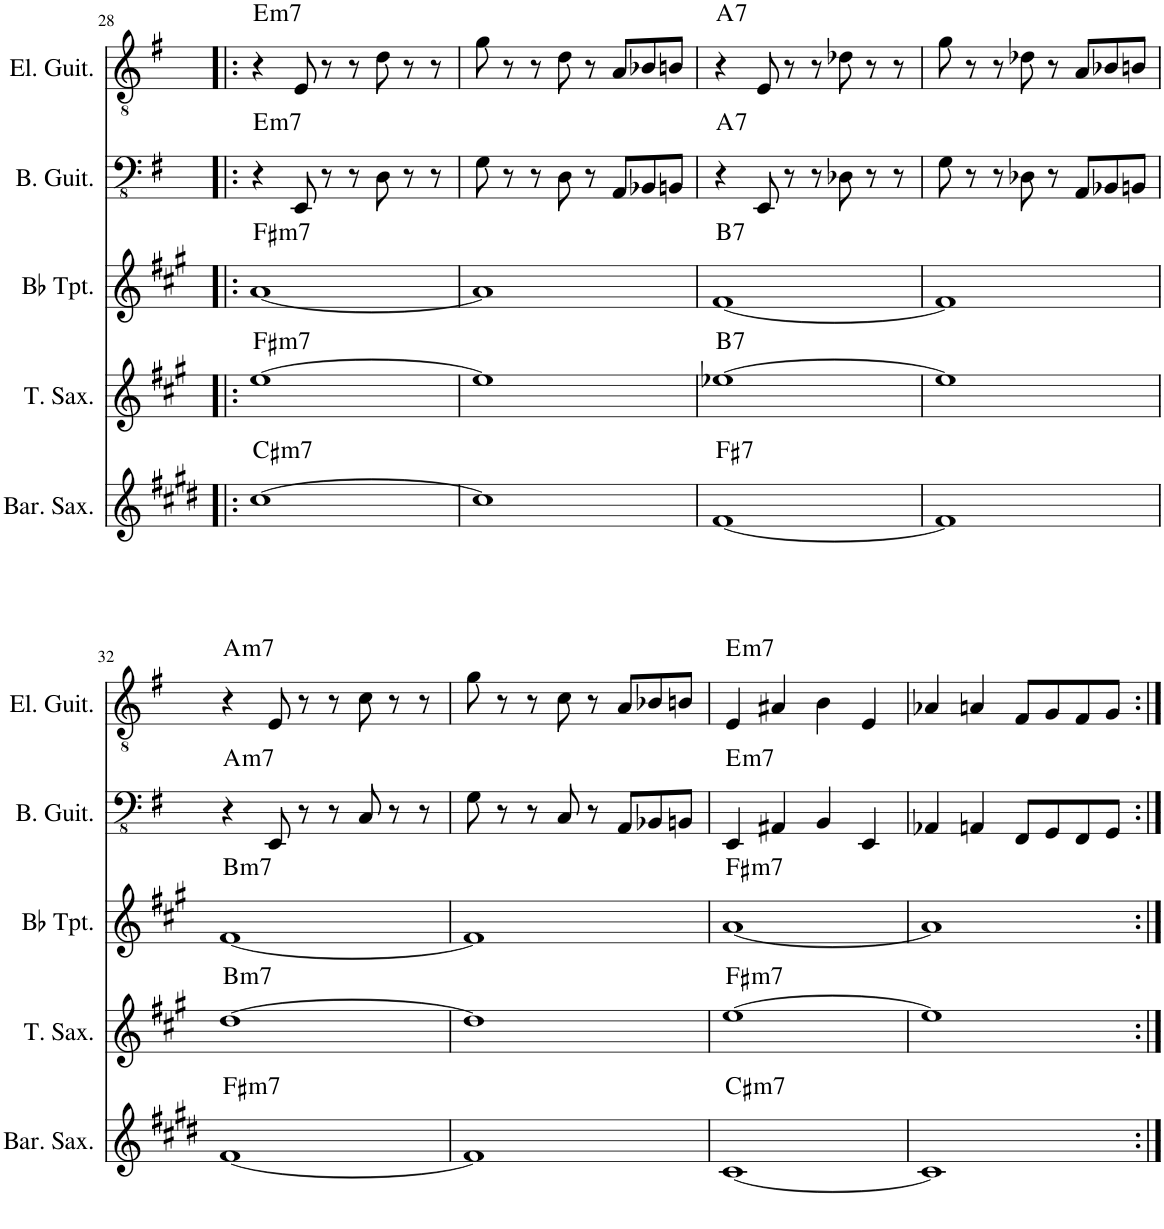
**kern	**harte	**kern	**harte	**kern	**harte	**kern	**harte	**kern	**harte
*part5	*part5	*part4	*part4	*part3	*part3	*part2	*part2	*part1	*part1
*staff5	*	*staff4	*	*staff3	*	*staff2	*	*staff1	*
*I"Baritone Saxophone	*	*I"Tenor Saxophone	*	*I"Bb Trumpet	*	*I"Bass Guitar	*	*I"Electric Guitar	*
*I'Bar. Sax.	*	*I'T. Sax.	*	*I'Bb Tpt.	*	*I'B. Guit.	*	*I'El. Guit.	*
!!LO:PB:g=z
*clefG2	*	*clefG2	*	*clefG2	*	*clefFv4	*	*clefGv2	*
*Trd12c21	*	*Trd8c14	*	*Trd1c2	*	*	*	*	*
*k[f#c#g#d#]	*	*k[f#c#g#]	*	*k[f#c#g#]	*	*k[f#]	*	*k[f#]	*
*M4/4	*	*M4/4	*	*M4/4	*	*M4/4	*	*M4/4	*
=28!|:	=28!|:	=28!|:	=28!|:	=28!|:	=28!|:	=28!|:	=28!|:	=28!|:	=28!|:
!	!LO:H:kt=m7	!	!LO:H:kt=m7	!	!LO:H:kt=m7	!	!LO:H:kt=m7	!	!LO:H:kt=m7
[1cc#	C#:min7	[1ee	F#:min7	[1a	F#:min7	4r	E:min7	4r	E:min7
.	.	.	.	.	.	8EEE/	.	8E/	.
.	.	.	.	.	.	8r	.	8r	.
.	.	.	.	.	.	8r	.	8r	.
.	.	.	.	.	.	8DD\	.	8d\	.
.	.	.	.	.	.	8r	.	8r	.
.	.	.	.	.	.	8r	.	8r	.
=29	=29	=29	=29	=29	=29	=29	=29	=29	=29
1cc#]	.	1ee]	.	1a]	.	8GG\	.	8g\	.
.	.	.	.	.	.	8r	.	8r	.
.	.	.	.	.	.	8r	.	8r	.
.	.	.	.	.	.	8DD\	.	8d\	.
.	.	.	.	.	.	8r	.	8r	.
.	.	.	.	.	.	8AAA/L	.	8A/L	.
.	.	.	.	.	.	8BBB-X/	.	8B-X/	.
.	.	.	.	.	.	8BBBn/J	.	8Bn/J	.
=30	=30	=30	=30	=30	=30	=30	=30	=30	=30
!	!LO:H:kt=7	!	!LO:H:kt=7	!	!LO:H:kt=7	!	!LO:H:kt=7	!	!LO:H:kt=7
[1f#	F#:7	[1ee-X	B:7	[1f#	B:7	4r	A:7	4r	A:7
.	.	.	.	.	.	8EEE/	.	8E/	.
.	.	.	.	.	.	8r	.	8r	.
.	.	.	.	.	.	8r	.	8r	.
.	.	.	.	.	.	8DD-X\	.	8d-X\	.
.	.	.	.	.	.	8r	.	8r	.
.	.	.	.	.	.	8r	.	8r	.
=31	=31	=31	=31	=31	=31	=31	=31	=31	=31
1f#]	.	1ee-]	.	1f#]	.	8GG\	.	8g\	.
.	.	.	.	.	.	8r	.	8r	.
.	.	.	.	.	.	8r	.	8r	.
.	.	.	.	.	.	8DD-X\	.	8d-X\	.
.	.	.	.	.	.	8r	.	8r	.
.	.	.	.	.	.	8AAA/L	.	8A/L	.
.	.	.	.	.	.	8BBB-X/	.	8B-X/	.
.	.	.	.	.	.	8BBBn/J	.	8Bn/J	.
!!LO:LB:g=z
=32	=32	=32	=32	=32	=32	=32	=32	=32	=32
!	!LO:H:kt=m7	!	!LO:H:kt=m7	!	!LO:H:kt=m7	!	!LO:H:kt=m7	!	!LO:H:kt=m7
[1f#	F#:min7	[1dd	B:min7	[1f#	B:min7	4r	A:min7	4r	A:min7
.	.	.	.	.	.	8EEE/	.	8E/	.
.	.	.	.	.	.	8r	.	8r	.
.	.	.	.	.	.	8r	.	8r	.
.	.	.	.	.	.	8CC/	.	8c\	.
.	.	.	.	.	.	8r	.	8r	.
.	.	.	.	.	.	8r	.	8r	.
=33	=33	=33	=33	=33	=33	=33	=33	=33	=33
1f#]	.	1dd]	.	1f#]	.	8GG\	.	8g\	.
.	.	.	.	.	.	8r	.	8r	.
.	.	.	.	.	.	8r	.	8r	.
.	.	.	.	.	.	8CC/	.	8c\	.
.	.	.	.	.	.	8r	.	8r	.
.	.	.	.	.	.	8AAA/L	.	8A/L	.
.	.	.	.	.	.	8BBB-X/	.	8B-X/	.
.	.	.	.	.	.	8BBBn/J	.	8Bn/J	.
=34	=34	=34	=34	=34	=34	=34	=34	=34	=34
!	!LO:H:kt=m7	!	!LO:H:kt=m7	!	!LO:H:kt=m7	!	!LO:H:kt=m7	!	!LO:H:kt=m7
[1c#	C#:min7	[1ee	F#:min7	[1a	F#:min7	4EEE/	E:min7	4E/	E:min7
.	.	.	.	.	.	4AAA#X/	.	4A#X/	.
.	.	.	.	.	.	4BBB/	.	4B\	.
.	.	.	.	.	.	4EEE/	.	4E/	.
=35	=35	=35	=35	=35	=35	=35	=35	=35	=35
1c#]	.	1ee]	.	1a]	.	4AAA-X/	.	4A-X/	.
.	.	.	.	.	.	4AAAn/	.	4An/	.
.	.	.	.	.	.	8FFF#/L	.	8F#/L	.
.	.	.	.	.	.	8GGG/	.	8G/	.
.	.	.	.	.	.	8FFF#/	.	8F#/	.
.	.	.	.	.	.	8GGG/J	.	8G/J	.
=:|!	=:|!	=:|!	=:|!	=:|!	=:|!	=:|!	=:|!	=:|!	=:|!
*-	*-	*-	*-	*-	*-	*-	*-	*-	*-
